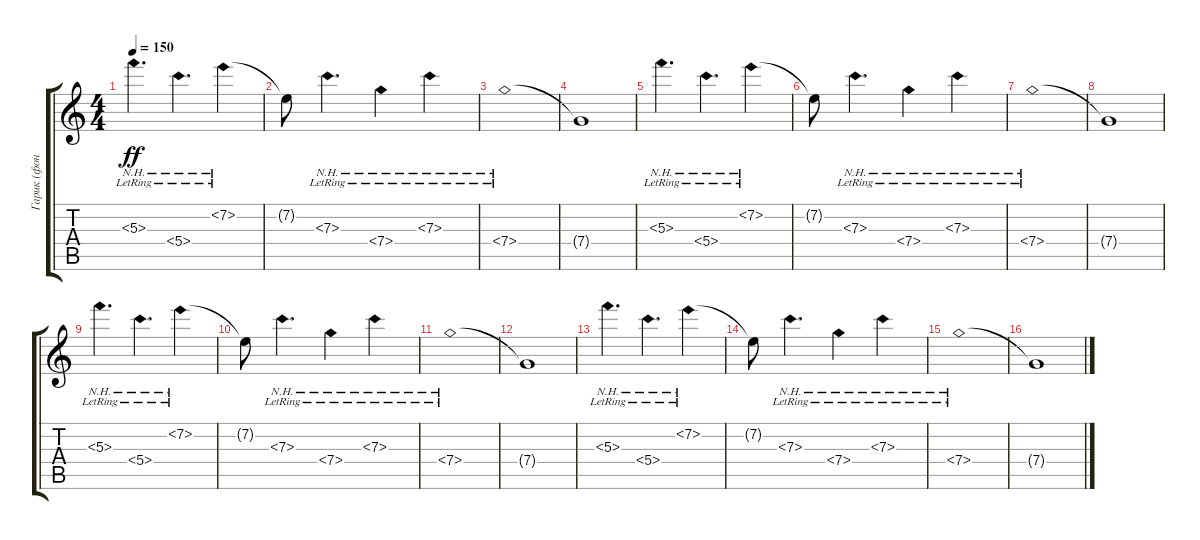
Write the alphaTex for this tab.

\track ("Гарик (фон)" "Гарик (фон") {solo instrument electricguitarjazz}
\staff {score tabs}
\tuning (D4 A3 F3 C3 G2 C2) {hide}
\ts (4 4)
\tempo 150
\clef g2
\ks c
5.3{nh lr}.4{d dy ff} 5.4{nh lr}.4{d} 7.2{nh lr}.4 |
7.2{t}.8 7.3{nh lr}.4{d} 7.4{nh lr}.4 7.3{nh lr}.4 |
7.4{nh lr}.1 |
7.4{t}.1 |
5.3{nh lr}.4{d} 5.4{nh lr}.4{d} 7.2{nh lr}.4 |
7.2{t}.8 7.3{nh lr}.4{d} 7.4{nh lr}.4 7.3{nh lr}.4 |
7.4{nh lr}.1 |
7.4{t}.1 |
5.3{nh lr}.4{d volume 12 instrument electricguitarclean} 5.4{nh lr}.4{d} 7.2{nh lr}.4 |
7.2{t}.8 7.3{nh lr}.4{d} 7.4{nh lr}.4 7.3{nh lr}.4 |
7.4{nh lr}.1 |
7.4{t}.1 |
5.3{nh lr}.4{d} 5.4{nh lr}.4{d} 7.2{nh lr}.4 |
7.2{t}.8 7.3{nh lr}.4{d} 7.4{nh lr}.4 7.3{nh lr}.4 |
7.4{nh lr}.1 |
7.4{t}.1
